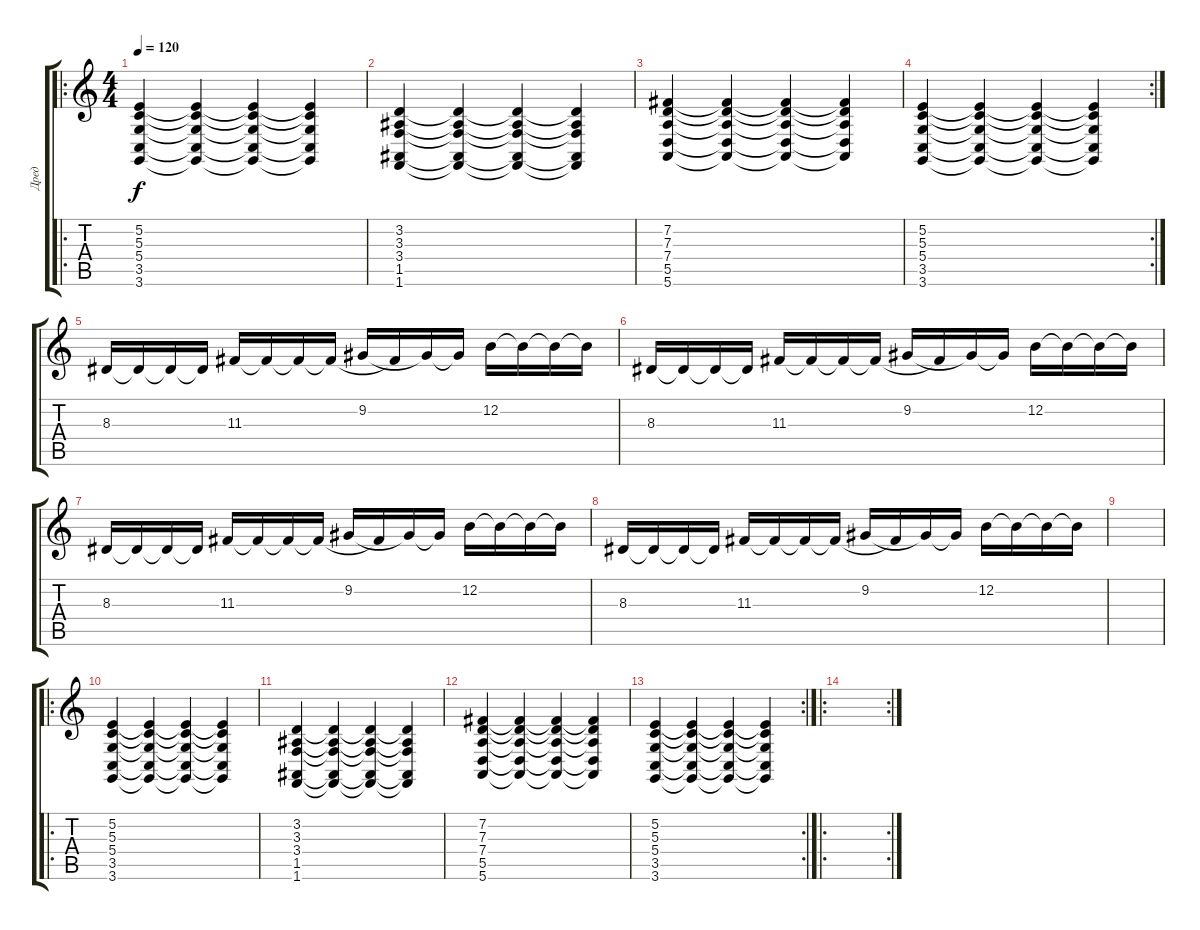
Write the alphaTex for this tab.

\track ("Дред" "Дред") {instrument stringensemble1}
\staff {score tabs}
\tuning (E4 B3 G3 D3 A2 E2) {hide}
\ro
\ts (4 4)
\tempo 120
\clef g2
\ks c
(5.2 5.3 5.4 3.5 3.6).4{dy f} (5.2{t} 5.3{t} 5.4{t} 3.5{t} 3.6{t}).4 (5.2{t} 5.3{t} 5.4{t} 3.5{t} 3.6{t}).4 (5.2{t} 5.3{t} 5.4{t} 3.5{t} 3.6{t}).4 |
(3.2 3.3 3.4 1.5 1.6).4 (3.2{t} 3.3{t} 3.4{t} 1.5{t} 1.6{t}).4 (3.2{t} 3.3{t} 3.4{t} 1.5{t} 1.6{t}).4 (3.2{t} 3.3{t} 3.4{t} 1.5{t} 1.6{t}).4 |
(7.2 7.3 7.4 5.5 5.6).4 (7.2{t} 7.3{t} 7.4{t} 5.5{t} 5.6{t}).4 (7.2{t} 7.3{t} 7.4{t} 5.5{t} 5.6{t}).4 (7.2{t} 7.3{t} 7.4{t} 5.5{t} 5.6{t}).4 |
\rc 2
(5.2 5.3 5.4 3.5 3.6).4 (5.2{t} 5.3{t} 5.4{t} 3.5{t} 3.6{t}).4 (5.2{t} 5.3{t} 5.4{t} 3.5{t} 3.6{t}).4 (5.2{t} 5.3{t} 5.4{t} 3.5{t} 3.6{t}).4 |
8.3.16 8.3{t}.16 8.3{t}.16 8.3{t}.16 11.3.16 11.3{t}.16 11.3{t}.16 11.3{t}.16 9.2.16 11.3{t}.16 9.2{t}.16 9.2{t}.16 12.2.16 12.2{t}.16 12.2{t}.16 12.2{t}.16 |
8.3.16 8.3{t}.16 8.3{t}.16 8.3{t}.16 11.3.16 11.3{t}.16 11.3{t}.16 11.3{t}.16 9.2.16 11.3{t}.16 9.2{t}.16 9.2{t}.16 12.2.16 12.2{t}.16 12.2{t}.16 12.2{t}.16 |
8.3.16 8.3{t}.16 8.3{t}.16 8.3{t}.16 11.3.16 11.3{t}.16 11.3{t}.16 11.3{t}.16 9.2.16 11.3{t}.16 9.2{t}.16 9.2{t}.16 12.2.16 12.2{t}.16 12.2{t}.16 12.2{t}.16 |
8.3.16 8.3{t}.16 8.3{t}.16 8.3{t}.16 11.3.16 11.3{t}.16 11.3{t}.16 11.3{t}.16 9.2.16 11.3{t}.16 9.2{t}.16 9.2{t}.16 12.2.16 12.2{t}.16 12.2{t}.16 12.2{t}.16 |
|
\ro
(5.2 5.3 5.4 3.5 3.6).4 (5.2{t} 5.3{t} 5.4{t} 3.5{t} 3.6{t}).4 (5.2{t} 5.3{t} 5.4{t} 3.5{t} 3.6{t}).4 (5.2{t} 5.3{t} 5.4{t} 3.5{t} 3.6{t}).4 |
(3.2 3.3 3.4 1.5 1.6).4 (3.2{t} 3.3{t} 3.4{t} 1.5{t} 1.6{t}).4 (3.2{t} 3.3{t} 3.4{t} 1.5{t} 1.6{t}).4 (3.2{t} 3.3{t} 3.4{t} 1.5{t} 1.6{t}).4 |
(7.2 7.3 7.4 5.5 5.6).4 (7.2{t} 7.3{t} 7.4{t} 5.5{t} 5.6{t}).4 (7.2{t} 7.3{t} 7.4{t} 5.5{t} 5.6{t}).4 (7.2{t} 7.3{t} 7.4{t} 5.5{t} 5.6{t}).4 |
\rc 2
(5.2 5.3 5.4 3.5 3.6).4 (5.2{t} 5.3{t} 5.4{t} 3.5{t} 3.6{t}).4 (5.2{t} 5.3{t} 5.4{t} 3.5{t} 3.6{t}).4 (5.2{t} 5.3{t} 5.4{t} 3.5{t} 3.6{t}).4 |
\ro
\rc 2
